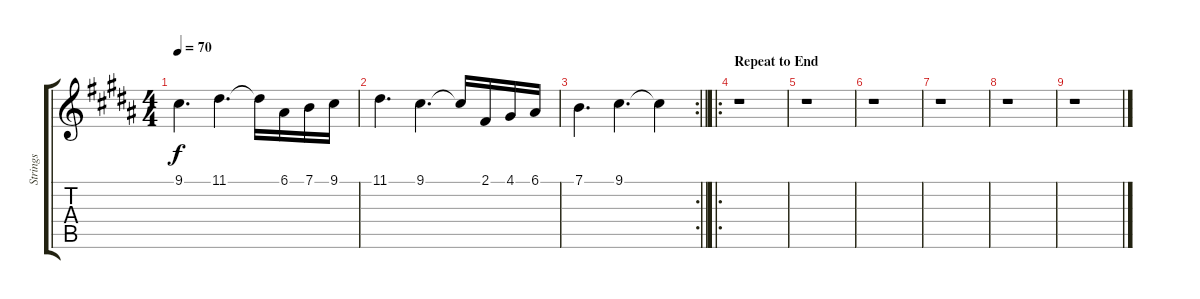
\track ("Strings" "Strings") {instrument stringensemble2}
\staff {score tabs}
\tuning (E4 B3 G3 D3 A2 E2) {hide}
\ts (4 4)
\tempo 70
\clef g2
\ks b
9.1.4{d dy f} 11.1.4{d} 11.1{t}.16 6.1.16 7.1.16 9.1.16 |
11.1.4{d} 9.1.4{d} 9.1{t}.16 2.1.16 4.1.16 6.1.16 |
\rc 2
\barLineRight lightlight
7.1.4{d} 9.1.4{d volume 5} 9.1{t}.4 |
\ro
\section ("" "Repeat to End")
r.1 |
r.1 |
r.1 |
r.1 |
r.1 |
r.1
